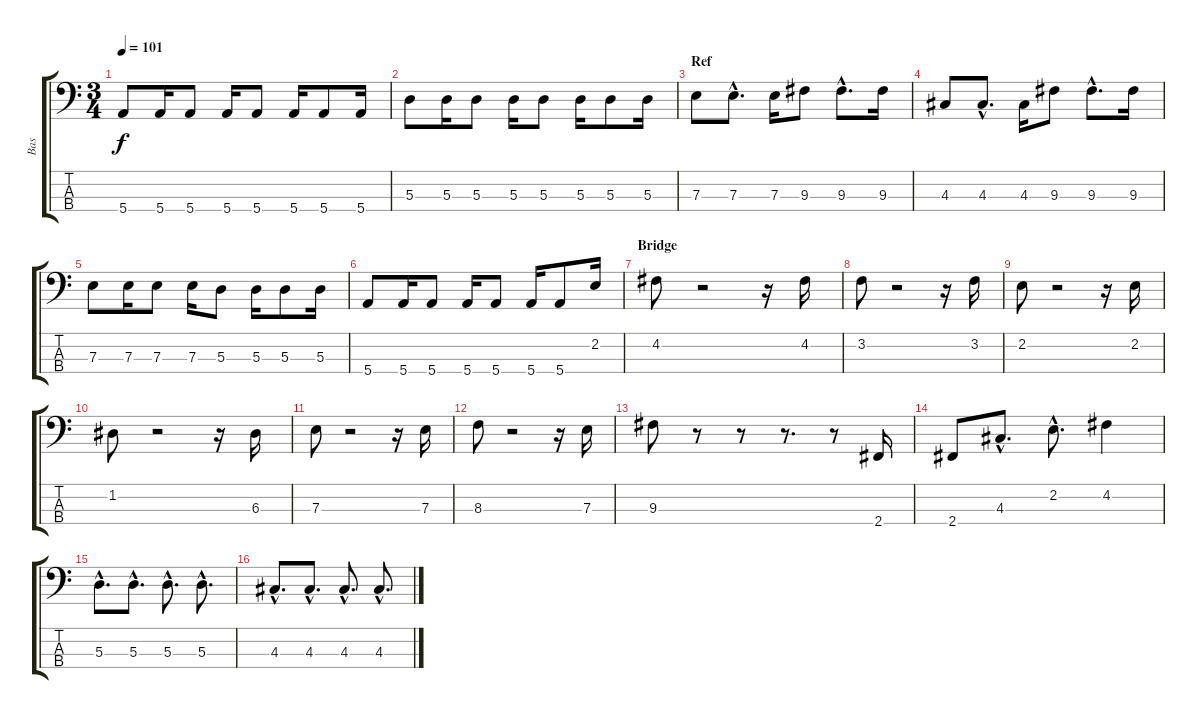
\track ("Bas" "Bas") {instrument electricbasspick}
\staff {score tabs}
\tuning (G2 D2 A1 E1) {hide}
\ts (3 4)
\tempo 101
\clef f4
\ks c
5.4.8{dy f} 5.4.16 5.4.8 5.4.16 5.4.8 5.4.16 5.4.8 5.4.16 |
5.3.8 5.3.16 5.3.8 5.3.16 5.3.8 5.3.16 5.3.8 5.3.16 |
\section ("" "Ref")
7.3.8 7.3{hac}.8{d} 7.3.16 9.3.8 9.3{hac}.8{d} 9.3.16 |
4.3.8 4.3{hac}.8{d} 4.3.16 9.3.8 9.3{hac}.8{d} 9.3.16 |
7.3.8 7.3.16 7.3.8 7.3.16 5.3.8 5.3.16 5.3.8 5.3.16 |
5.4.8 5.4.16 5.4.8 5.4.16 5.4.8 5.4.16 5.4.8 2.2.16 |
\section ("" "Bridge")
4.2.8 r.2 r.16 4.2.16 |
3.2.8 r.2 r.16 3.2.16 |
2.2.8 r.2 r.16 2.2.16 |
1.2.8 r.2 r.16 6.3.16 |
7.3.8 r.2 r.16 7.3.16 |
8.3.8 r.2 r.16 7.3.16 |
9.3.8 r.8 r.8 r.8{d} r.8 2.4.16 |
2.4.8 4.3{hac}.8{d} 2.2{hac}.8{d} 4.2.4 |
5.3{hac}.8{d} 5.3{hac}.8{d} 5.3{hac}.8{d} 5.3{hac}.8{d} |
4.3{hac}.8{d} 4.3{hac}.8{d} 4.3{hac}.8{d} 4.3{hac}.8{d}
